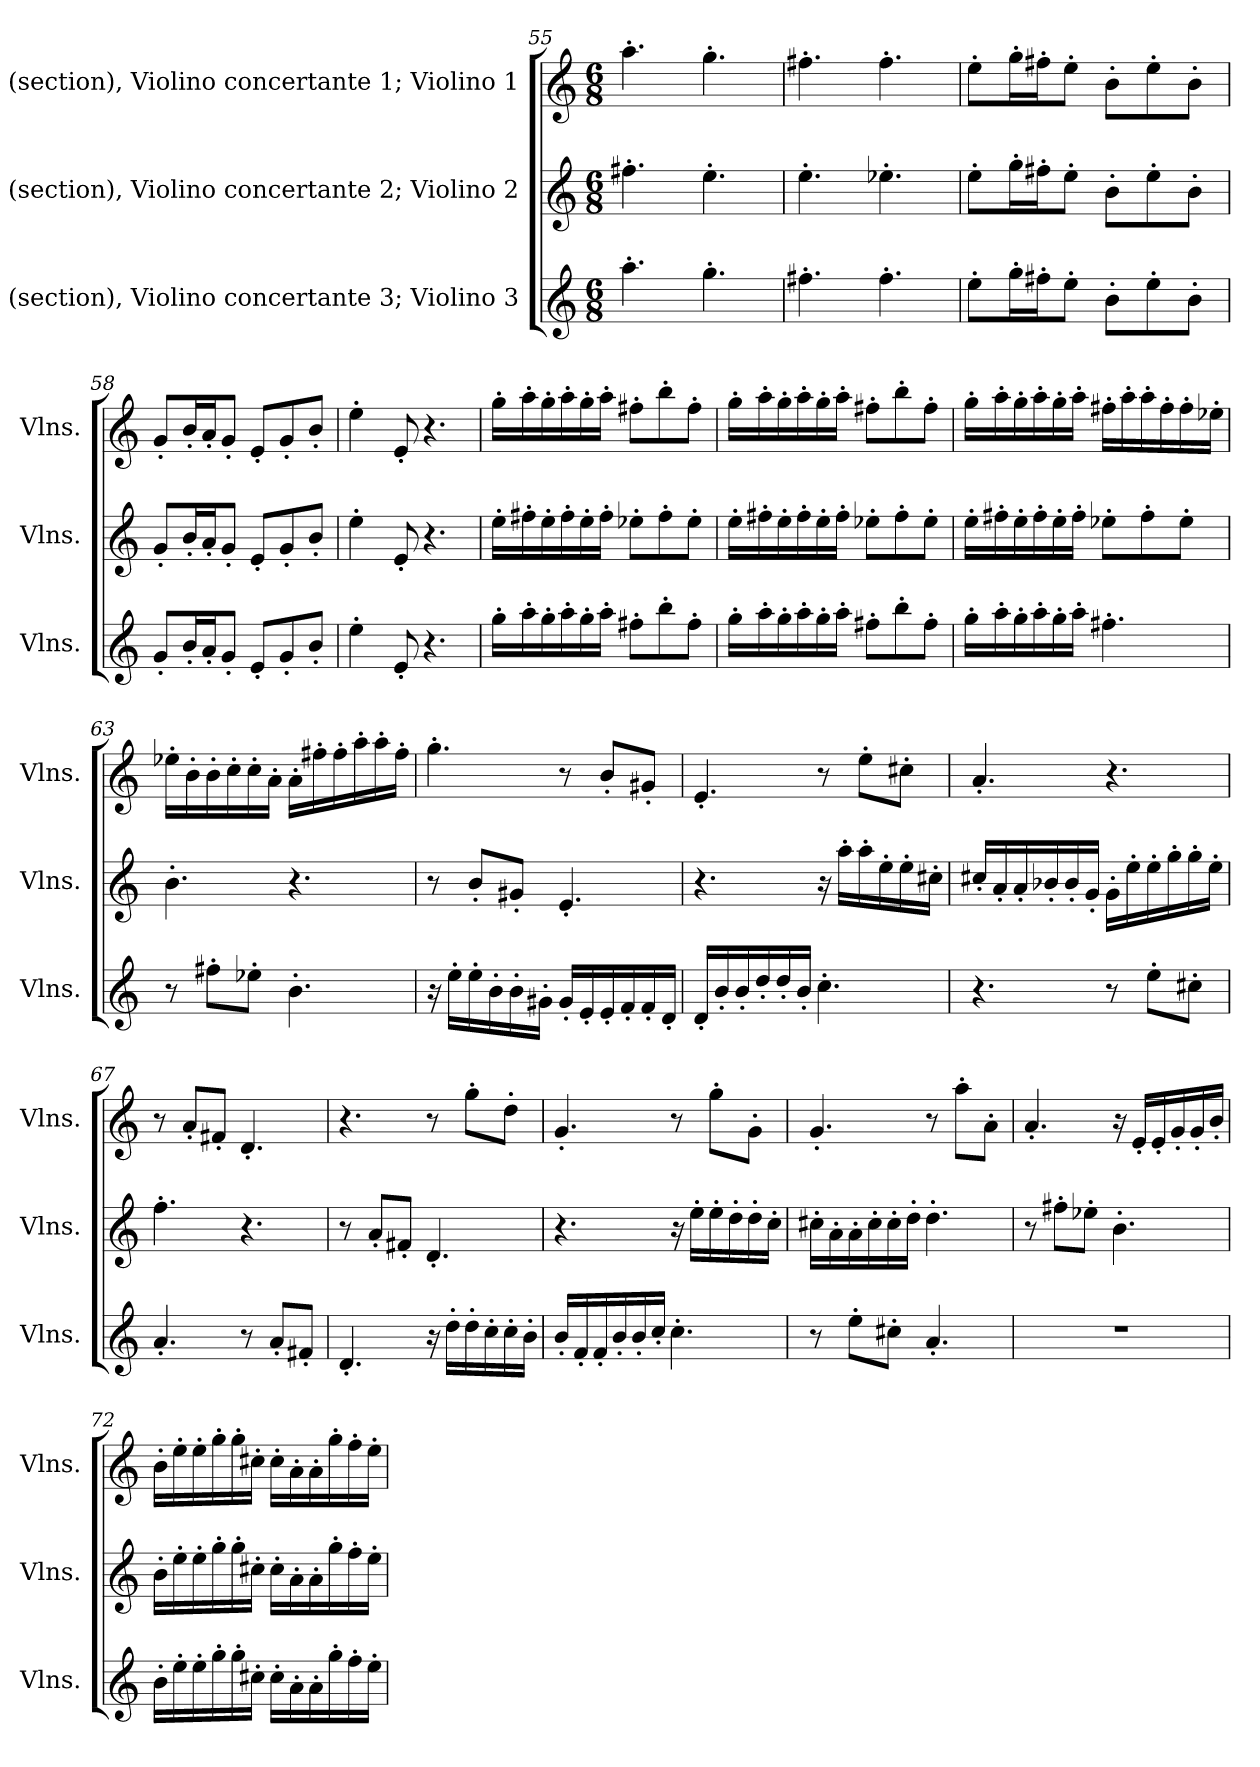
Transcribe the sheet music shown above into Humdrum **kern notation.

**kern	**kern	**kern
*part3	*part2	*part1
*staff3	*staff2	*staff1
*I"Violins (section), Violino concertante 3; Violino 3	*I"Violins (section), Violino concertante 2; Violino 2	*I"Violins (section), Violino concertante 1; Violino 1
*I'Vlns.	*I'Vlns.	*I'Vlns.
!!LO:PB:g=z
*clefG2	*clefG2	*clefG2
*k[]	*k[]	*k[]
*M6/8	*M6/8	*M6/8
=55	=55	=55
4.aa'\	4.ff#X'\	4.aa'\
4.gg'\	4.ee'\	4.gg'\
=56	=56	=56
4.ff#X'\	4.ee'\	4.ff#X'\
4.ff#'\	4.ee-X'\	4.ff#'\
=57	=57	=57
8ee'\L	8ee'\L	8ee'\L
16gg'\L	16gg'\L	16gg'\L
16ff#X'\J	16ff#X'\J	16ff#X'\J
8ee'\J	8ee'\J	8ee'\J
8b'\L	8b'\L	8b'\L
8ee'\	8ee'\	8ee'\
8b'\J	8b'\J	8b'\J
=58	=58	=58
8g'/L	8g'/L	8g'/L
16b'/L	16b'/L	16b'/L
16a'/J	16a'/J	16a'/J
8g'/J	8g'/J	8g'/J
8e'/L	8e'/L	8e'/L
8g'/	8g'/	8g'/
8b'/J	8b'/J	8b'/J
=59	=59	=59
4ee'\	4ee'\	4ee'\
8e'/	8e'/	8e'/
4.r	4.r	4.r
!!LO:LB:g=z
=60	=60	=60
16gg'\LL	16ee'\LL	16gg'\LL
16aa'\	16ff#X'\	16aa'\
16gg'\	16ee'\	16gg'\
16aa'\	16ff#'\	16aa'\
16gg'\	16ee'\	16gg'\
16aa'\JJ	16ff#'\JJ	16aa'\JJ
8ff#X'\L	8ee-X'\L	8ff#X'\L
8bb'\	8ff#'\	8bb'\
8ff#'\J	8ee-'\J	8ff#'\J
=61	=61	=61
16gg'\LL	16ee'\LL	16gg'\LL
16aa'\	16ff#X'\	16aa'\
16gg'\	16ee'\	16gg'\
16aa'\	16ff#'\	16aa'\
16gg'\	16ee'\	16gg'\
16aa'\JJ	16ff#'\JJ	16aa'\JJ
8ff#X'\L	8ee-X'\L	8ff#X'\L
8bb'\	8ff#'\	8bb'\
8ff#'\J	8ee-'\J	8ff#'\J
=62	=62	=62
16gg'\LL	16ee'\LL	16gg'\LL
16aa'\	16ff#X'\	16aa'\
16gg'\	16ee'\	16gg'\
16aa'\	16ff#'\	16aa'\
16gg'\	16ee'\	16gg'\
16aa'\JJ	16ff#'\JJ	16aa'\JJ
4.ff#X'\	8ee-X'\L	16ff#X'\LL
.	.	16aa'\
.	8ff#'\	16aa'\
.	.	16ff#'\
.	8ee-'\J	16ff#'\
.	.	16ee-X'\JJ
!!LO:LB:g=z
=63	=63	=63
8r	4.b'\	16ee-X'\LL
.	.	16b'\
8ff#X'\L	.	16b'\
.	.	16cc'\
8ee-X'\J	.	16cc'\
.	.	16a'\JJ
4.b'\	4.r	16a'\LL
.	.	16ff#X'\
.	.	16ff#'\
.	.	16aa'\
.	.	16aa'\
.	.	16ff#'\JJ
=64	=64	=64
16r	8r	4.gg'\
16ee'\LL	.	.
16ee'\	8b'/L	.
16b'\	.	.
16b'\	8g#X'/J	.
16g#X'\JJ	.	.
16g#'/LL	4.e'/	8r
16e'/	.	.
16e'/	.	8b'/L
16f'/	.	.
16f'/	.	8g#X'/J
16d'/JJ	.	.
=65	=65	=65
16d'/LL	4.r	4.e'/
16b'/	.	.
16b'/	.	.
16dd'/	.	.
16dd'/	.	.
16b'/JJ	.	.
4.cc'\	16r	8r
.	16aa'\LL	.
.	16aa'\	8ee'\L
.	16ee'\	.
.	16ee'\	8cc#X'\J
.	16cc#X'\JJ	.
!!LO:LB:g=z
=66	=66	=66
4.r	16cc#X'/LL	4.a'/
.	16a'/	.
.	16a'/	.
.	16b-X'/	.
.	16b-'/	.
.	16g'/JJ	.
8r	16g'\LL	4.r
.	16ee'\	.
8ee'\L	16ee'\	.
.	16gg'\	.
8cc#X'\J	16gg'\	.
.	16ee'\JJ	.
=67	=67	=67
4.a'/	4.ff'\	8r
.	.	8a'/L
.	.	8f#X'/J
8r	4.r	4.d'/
8a'/L	.	.
8f#X'/J	.	.
=68	=68	=68
4.d'/	8r	4.r
.	8a'/L	.
.	8f#X'/J	.
16r	4.d'/	8r
16dd'\LL	.	.
16dd'\	.	8gg'\L
16cc'\	.	.
16cc'\	.	8dd'\J
16b'\JJ	.	.
=69	=69	=69
16b'/LL	4.r	4.g'/
16f'/	.	.
16f'/	.	.
16b'/	.	.
16b'/	.	.
16cc'/JJ	.	.
4.cc'\	16r	8r
.	16ee'\LL	.
.	16ee'\	8gg'\L
.	16dd'\	.
.	16dd'\	8g'\J
.	16cc'\JJ	.
!!LO:LB:g=z
=70	=70	=70
8r	16cc#X'\LL	4.g'/
.	16a'\	.
8ee'\L	16a'\	.
.	16cc#'\	.
8cc#X'\J	16cc#'\	.
.	16dd'\JJ	.
4.a'/	4.dd'\	8r
.	.	8aa'\L
.	.	8a'\J
=71	=71	=71
2.r	8r	4.a'/
.	8ff#X'\L	.
.	8ee-X'\J	.
.	4.b'\	16r
.	.	16e'/LL
.	.	16e'/
.	.	16g'/
.	.	16g'/
.	.	16b'/JJ
=72	=72	=72
16b'\LL	16b'\LL	16b'\LL
16ee'\	16ee'\	16ee'\
16ee'\	16ee'\	16ee'\
16gg'\	16gg'\	16gg'\
16gg'\	16gg'\	16gg'\
16cc#X'\JJ	16cc#X'\JJ	16cc#X'\JJ
16cc#'\LL	16cc#'\LL	16cc#'\LL
16a'\	16a'\	16a'\
16a'\	16a'\	16a'\
16gg'\	16gg'\	16gg'\
16ff'\	16ff'\	16ff'\
16ee'\JJ	16ee'\JJ	16ee'\JJ
=	=	=
*-	*-	*-
